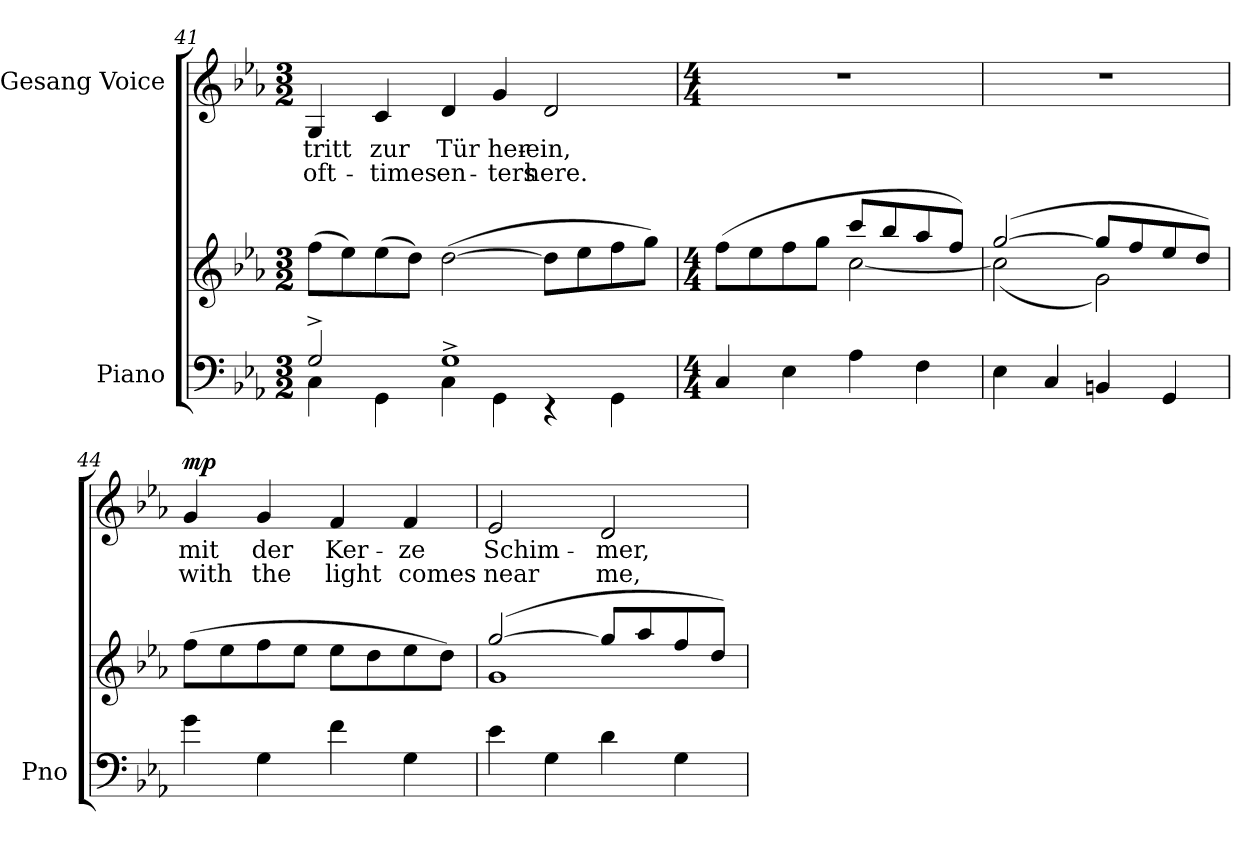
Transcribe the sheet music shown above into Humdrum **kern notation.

**kern	**kern	**kern	**text	**text	**dynam
*part2	*part2	*part1	*part1	*part1	*part1
*staff3	*staff2	*staff1	*staff1	*staff1	*staff1
*I"Piano	*	*I"Gesang Voice	*	*	*
*I'Pno	*	*	*	*	*
*clefF4	*clefG2	*clefG2	*	*	*
*k[b-e-a-]	*k[b-e-a-]	*k[b-e-a-]	*	*	*
*M3/2	*M3/2	*M3/2	*	*	*
=41	=41	=41	=41	=41	=41
*^	*	*	*	*	*
!	!	!	!	!LO:LY:b	!LO:LY:b	!
2G^/	4C\	(>8ff\L	4G/	tritt	oft-	.
.	.	8ee-\)	.	.	.	.
!	!	!	!	!LO:LY:b	!LO:LY:b	!
.	4GG\	(>8ee-\	4c/	zur	-times	.
.	.	8dd\J)	.	.	.	.
!	!	!	!	!LO:LY:b	!LO:LY:b	!
1G^	4C\	(>[2dd\	4d/	Tür	en-	.
!	!	!	!	!LO:LY:b	!LO:LY:b	!
.	4GG\	.	4g/	her-	-ters	.
!	!	!	!	!LO:LY:b	!LO:LY:b	!
.	4r	8dd\L]	2d/	-ein,	here.	.
.	.	8ee-\	.	.	.	.
.	4GG\	8ff\	.	.	.	.
.	.	8gg\J)	.	.	.	.
*v	*v	*	*	*	*	*
=42	=42	=42	=42	=42	=42
*M4/4	*M4/4	*M4/4	*	*	*
*	*^	*	*	*	*
4C/	(>8ff\L	2rgyy	1r	.	.	.
.	8ee-\	.	.	.	.	.
4E-\	8ff\	.	.	.	.	.
.	8gg\J	.	.	.	.	.
4A-\	8ccc/L	[2cc\	.	.	.	.
.	8bb-/	.	.	.	.	.
4F\	8aa-/	.	.	.	.	.
.	8ff/J)	.	.	.	.	.
=43	=43	=43	=43	=43	=43	=43
4E-\	(>[2gg/	(<2cc\]	1r	.	.	.
4C/	.	.	.	.	.	.
4BBn/	8gg/L]	2g\)	.	.	.	.
.	8ff/	.	.	.	.	.
4GG/	8ee-/	.	.	.	.	.
.	8dd/J)	.	.	.	.	.
*	*v	*v	*	*	*	*
!!LO:PB:g=z
=44	=44	=44	=44	=44	=44
!	!	!	!LO:LY:b	!LO:LY:b	!LO:DY:a
4g\	(>8ff\L	4g/	mit	with	mp
.	8ee-\	.	.	.	.
!	!	!	!LO:LY:b	!LO:LY:b	!
4G\	8ff\	4g/	der	the	.
.	8ee-\J	.	.	.	.
!	!	!	!LO:LY:b	!LO:LY:b	!
4f\	8ee-\L	4f/	Ker-	light	.
.	8dd\	.	.	.	.
!	!	!	!LO:LY:b	!LO:LY:b	!
4G\	8ee-\	4f/	-ze	comes	.
.	8dd\J)	.	.	.	.
=45	=45	=45	=45	=45	=45
*	*^	*	*	*	*
!	!	!	!	!LO:LY:b	!LO:LY:b	!
4e-\	(>[2gg/	1g	2e-/	Schim-	near	.
4G\	.	.	.	.	.	.
!	!	!	!	!LO:LY:b	!LO:LY:b	!
4d\	8gg/L]	.	2d/	-mer,	me,	.
.	8aa-/	.	.	.	.	.
4G\	8ff/	.	.	.	.	.
.	8dd/J)	.	.	.	.	.
*	*v	*v	*	*	*	*
=	=	=	=	=	=
*-	*-	*-	*-	*-	*-
